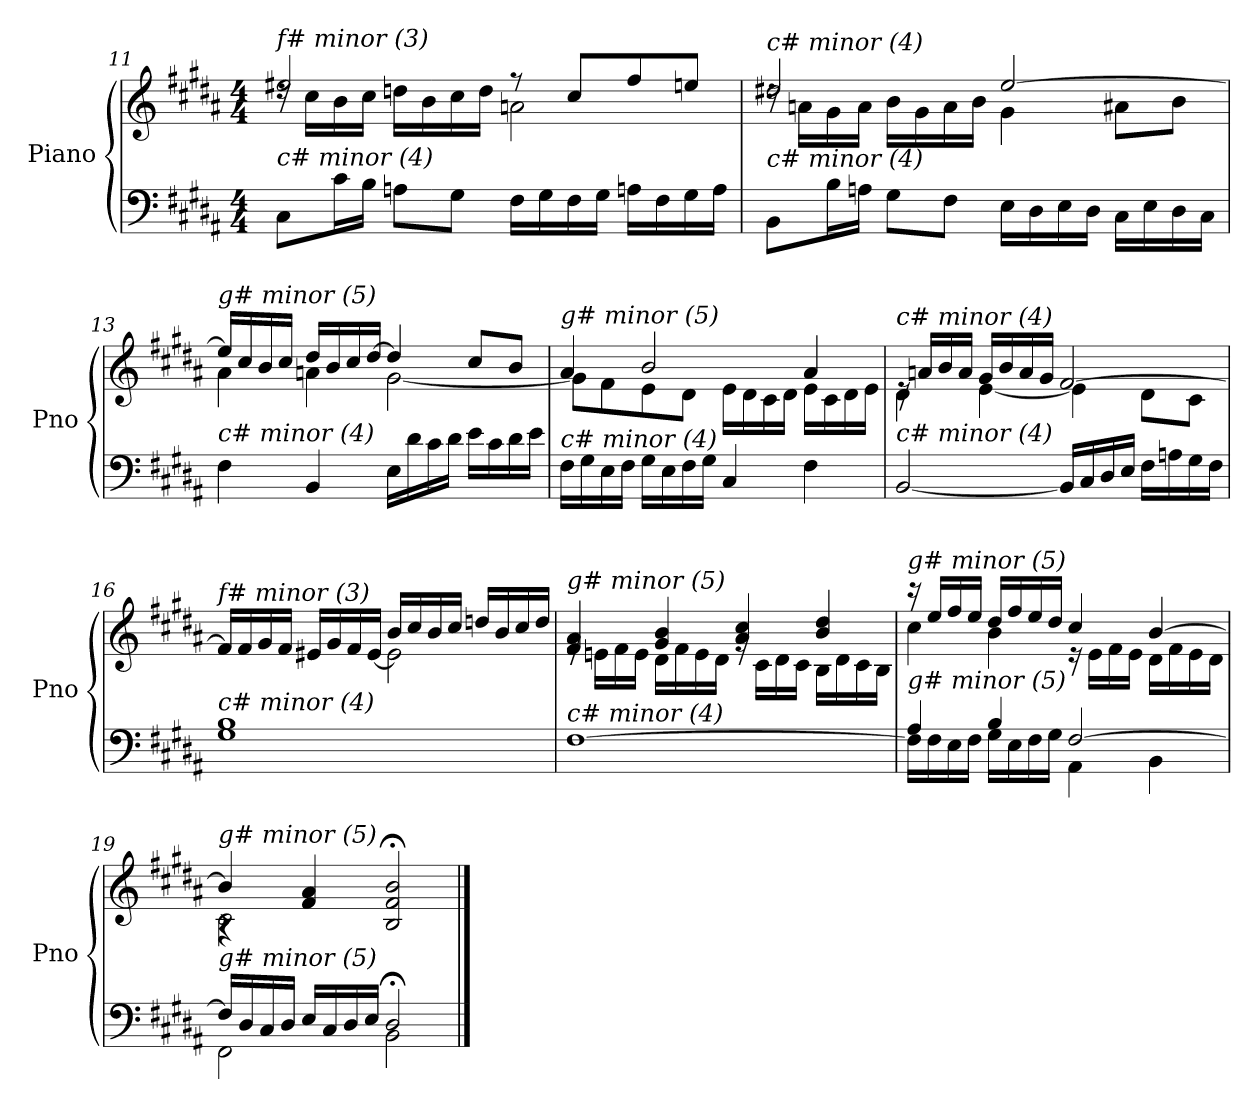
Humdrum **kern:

**kern	**kern
*part1	*part1
*staff2	*staff1
*I"Piano	*
*I'Pno	*
*clefF4	*clefG2
*k[f#c#g#d#a#]	*k[f#c#g#d#a#]
*M4/4	*M4/4
=11	=11
*	*^
!	!LO:TX:i:t=f# minor (3)	!
!LO:TX:i:t=c# minor (4)	!	!
8C#\L	2ee#X/	16rdd
.	.	16cc#\LL
16c#\L	.	16b\
16B\JJ	.	16cc#\JJ
8An\L	.	16ddn\LL
.	.	16b\
8G#\J	.	16cc#\
.	.	16dd\JJ
16F#\LL	8r	2an\
16G#\	.	.
16F#\	8cc#/L	.
16G#\JJ	.	.
16An\LL	8ff#/	.
16F#\	.	.
16G#\	8een/J	.
16A\JJ	.	.
=12	=12	=12
!	!LO:TX:i:t=c# minor (4)	!
!LO:TX:i:t=c# minor (4)	!	!
8BB\L	2dd#X/	16rdd
.	.	16an\LL
16B\L	.	16g#\
16An\JJ	.	16a\JJ
8G#\L	.	16b\LL
.	.	16g#\
8F#\J	.	16a\
.	.	16b\JJ
16E\LL	[2ee/	4g#\
16D#\	.	.
16E\	.	.
16D#\JJ	.	.
16C#\LL	.	8a#X\L
16E\	.	.
16D#\	.	8b\J
16C#\JJ	.	.
!!LO:LB:g=z	!!
=13	=13	=13
!	!LO:TX:i:t=g# minor (5)	!
!LO:TX:i:t=c# minor (4)	!	!
4F#\	16ee/LL]	4a#\
.	16cc#/	.
.	16b/	.
.	16cc#/JJ	.
4BB/	16dd#/LL	4an\
.	16b/	.
.	16cc#/	.
.	[16dd#/JJ	.
16E\LL	4dd#/]	[2g#\
16d#\	.	.
16c#\	.	.
16d#\JJ	.	.
16e\LL	8cc#/L	.
16c#\	.	.
16d#\	8b/J	.
16e\JJ	.	.
=14	=14	=14
!	!LO:TX:i:t=g# minor (5)	!
!LO:TX:i:t=c# minor (4)	!	!
16F#\LL	4a#/	8g#\L]
16G#\	.	.
16E\	.	8f#\
16F#\JJ	.	.
16G#\LL	2b/	8e\
16E\	.	.
16F#\	.	8d#\J
16G#\JJ	.	.
4C#/	.	16e\LL
.	.	16d#\
.	.	16c#\
.	.	16d#\JJ
4F#\	4a#/	16e\LL
.	.	16c#\
.	.	16d#\
.	.	16e\JJ
=15	=15	=15
!	!LO:TX:i:t=c# minor (4)	!
!LO:TX:i:t=c# minor (4)	!	!
[2BB/	16re	4d#\
.	16an/LL	.
.	16b/	.
.	16a/JJ	.
.	16g#/LL	[4e\
.	16b/	.
.	16a/	.
.	16g#/JJ	.
16BB/LL]	[2f#/	4e\]
16C#/	.	.
16D#/	.	.
16E/JJ	.	.
16F#\LL	.	8d#\L
16An\	.	.
16G#\	.	8c#\J
16F#\JJ	.	.
!!LO:PB:g=z	!!
=16	=16	=16
*^	*	*
!	!	!LO:TX:i:t=f# minor (3)	!
!LO:TX:i:t=c# minor (4)	!	!	!
2ryy	1G# 1B	16f#/LL]	2ryy
.	.	16f#/	.
.	.	16g#/	.
.	.	16f#/JJ	.
.	.	16e#X/LL	.
.	.	16g#/	.
.	.	16f#/	.
.	.	[16e#/JJ	.
2ryy	.	2e#\]	16b/LL
.	.	.	16cc#/
.	.	.	16b/
.	.	.	16cc#/JJ
.	.	.	16ddn/LL
.	.	.	16b/
.	.	.	16cc#/
.	.	.	16dd/JJ
*v	*v	*	*
=17	=17	=17
!	!LO:TX:i:t=g# minor (5)	!
!LO:TX:i:t=c# minor (4)	!	!
[1F#	4f#/ 4a#/	16rg
.	.	16en\LL
.	.	16f#\
.	.	16e\JJ
.	4g#/ 4b/	16d#\LL
.	.	16f#\
.	.	16e\
.	.	16d#\JJ
.	4a#/ 4cc#/	16rg
.	.	16c#\LL
.	.	16d#\
.	.	16c#\JJ
.	4b/ 4dd#/	16B\LL
.	.	16d#\
.	.	16c#\
.	.	16B\JJ
!!LO:LB:g=z	!!
=18	=18	=18
*^	*	*
!	!	!LO:TX:i:t=g# minor (5)	!
!LO:TX:i:t=g# minor (5)	!	!	!
16F#\LL]	4A#/	16r	4cc#\
16F#\	.	16ee/LL	.
16E\	.	16ff#/	.
16F#\JJ	.	16ee/JJ	.
16G#\LL	4B/	16dd#/LL	4b\
16E\	.	16ff#/	.
16F#\	.	16ee/	.
16G#\JJ	.	16dd#/JJ	.
[2F#/	4AA#\	4cc#/	16r
.	.	.	16e\LL
.	.	.	16f#\
.	.	.	16e\JJ
.	4BB\	[4b/	16d#\LL
.	.	.	16f#\
.	.	.	16e\
.	.	.	16d#\JJ
=19	=19	=19	=19
*^	*^	*	*^
!	!	!	!	!LO:TX:i:t=g# minor (5)	!	!
!LO:TX:i:t=g# minor (5)	!	!	!	!	!	!
2ryy	4ryy	16F#/LL]	2FF#\	4b/]	2c#\	4rA
.	.	16D#/	.	.	.	.
.	.	16C#/	.	.	.	.
.	.	16D#/JJ	.	.	.	.
.	2.ryy	16E/LL	.	4f#/ 4a#/	.	2.ryy
.	.	16C#/	.	.	.	.
.	.	16D#/	.	.	.	.
.	.	16E/JJ	.	.	.	.
2ryy	.	2D#/	2BB;\	2B/;< 2f#/;< 2b/;<	2ryy	.
*v	*v	*v	*v	*	*	*
*	*v	*v	*v
==	==
*-	*-
